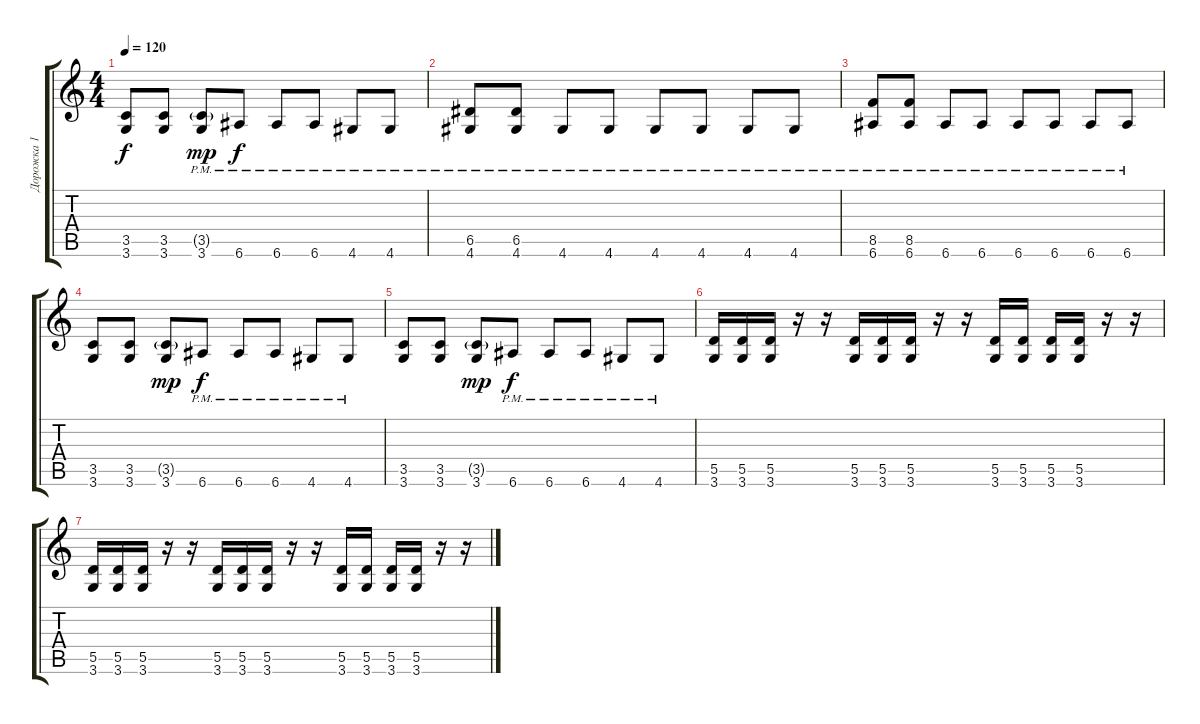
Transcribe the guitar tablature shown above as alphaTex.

\track ("Дорожка 1" "Дорожка 1") {instrument overdrivenguitar}
\staff {score tabs}
\tuning (E4 B3 G3 D3 A2 E2) {hide}
\ts (4 4)
\tempo 120
\clef g2
\ks c
(3.5 3.6).8{dy f} (3.5 3.6).8 (3.5{g pm} 3.6{pm}).8{dy mp} 6.6{pm}.8{dy f} 6.6{pm}.8 6.6{pm}.8 4.6{pm}.8 4.6{pm}.8 |
(6.5{pm} 4.6{pm}).8 (6.5 4.6{pm}).8 4.6{pm}.8 4.6{pm}.8 4.6{pm}.8 4.6{pm}.8 4.6{pm}.8 4.6{pm}.8 |
(8.5{pm} 6.6{pm}).8 (8.5 6.6{pm}).8 6.6{pm}.8 6.6{pm}.8 6.6{pm}.8 6.6{pm}.8 6.6{pm}.8 6.6{pm}.8 |
(3.5 3.6).8 (3.5 3.6).8 (3.5{g} 3.6).8{dy mp} 6.6{pm}.8{dy f} 6.6{pm}.8 6.6{pm}.8 4.6{pm}.8 4.6{pm}.8 |
(3.5 3.6).8 (3.5 3.6).8 (3.5{g} 3.6).8{dy mp} 6.6{pm}.8{dy f} 6.6{pm}.8 6.6{pm}.8 4.6{pm}.8 4.6{pm}.8 |
(5.5 3.6).16 (5.5 3.6).16 (5.5 3.6).16 r.16 r.16 (5.5 3.6).16 (5.5 3.6).16 (5.5 3.6).16 r.16 r.16 (5.5 3.6).16 (5.5 3.6).16 (5.5 3.6).16 (5.5 3.6).16 r.16 r.16 |
(5.5 3.6).16 (5.5 3.6).16 (5.5 3.6).16 r.16 r.16 (5.5 3.6).16 (5.5 3.6).16 (5.5 3.6).16 r.16 r.16 (5.5 3.6).16 (5.5 3.6).16 (5.5 3.6).16 (5.5 3.6).16 r.16 r.16
